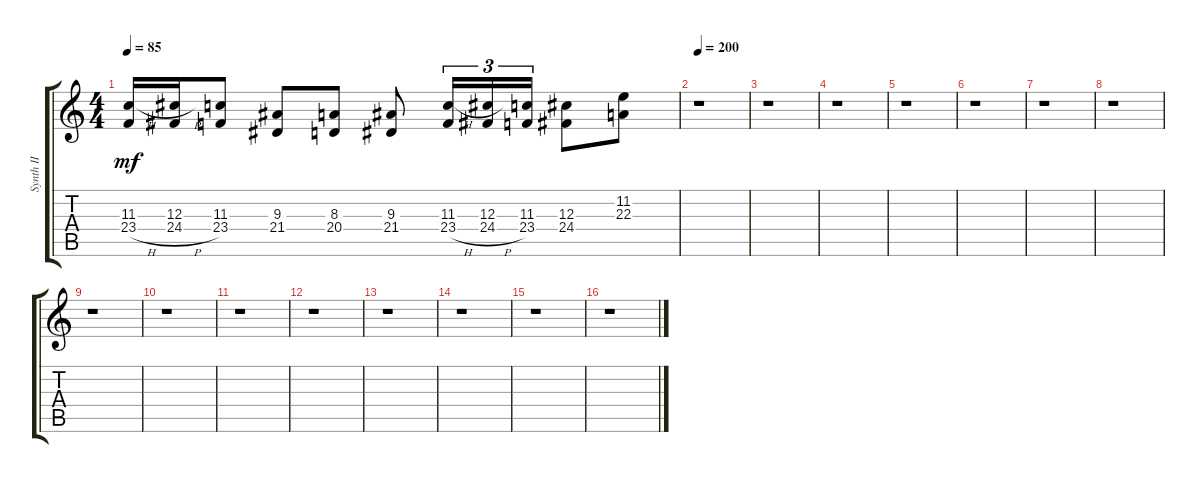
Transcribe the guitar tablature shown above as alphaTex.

\track ("Synth II" "Synth II") {instrument choiraahs}
\staff {score tabs}
\tuning (Eb4 Bb3 Gb3 Db3 Ab2 Eb2) {hide}
\ts (4 4)
\tempo 85
\clef g2
\ks c
(11.3{h} 23.4{h}).16{dy mf} (12.3{h} 24.4{h}).16 (11.3 23.4).8 (9.3 21.4).8 (8.3 20.4).8 (9.3 21.4).8 (11.3{h} 23.4{h}).16{tu (3 2)} (12.3{h} 24.4{h}).16{tu (3 2)} (11.3 23.4).16{tu (3 2)} (12.3 24.4).8 (11.2 22.3).8 |
\tempo 200
r.1 |
r.1 |
r.1 |
r.1 |
r.1 |
r.1 |
r.1 |
r.1 |
r.1 |
r.1 |
r.1 |
r.1 |
r.1 |
r.1 |
r.1
